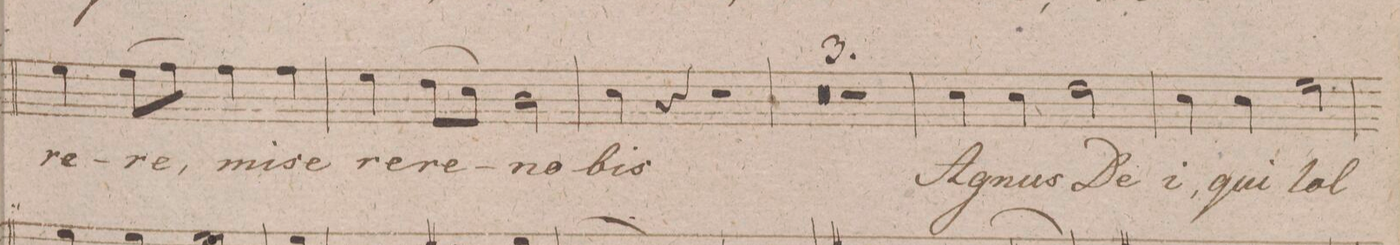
**kern	**text
*I"Tenore	*
*clefC4	*
*k[f#]	*
*met(c)	*
*M4/4	*
4d	-re-
(>8dL	-re,
8eJ)	.
4e	mi-
4e	-se-
=13	=13
4d	-re-
(>8cL	-re
8BJ)	.
2A	no-
=14	=14
4B	-bis
4r	.
2r	.
=15	=15
0r	.
=16	=16
=17	=17
1r	.
=18	=18
4B	A-
4B	-gnus
2c	De-
=19	=19
4B	-i,
4B	qui
2d	tol-
=20	=20
*-	*-
